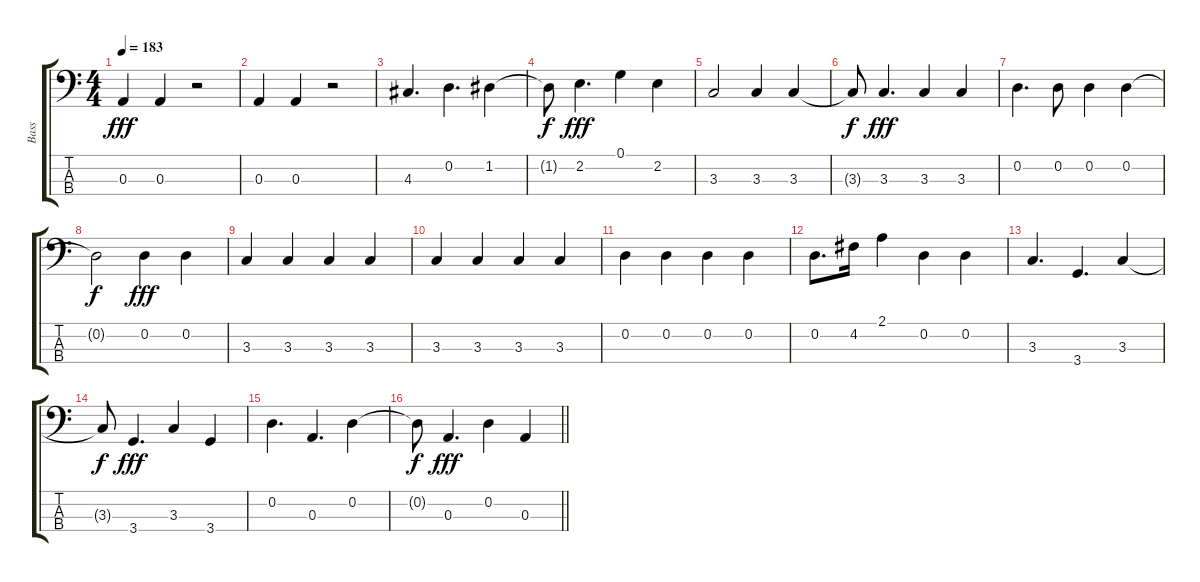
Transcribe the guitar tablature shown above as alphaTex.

\track ("Bass" "Bass") {instrument synthbass2}
\staff {score tabs}
\tuning (G2 D2 A1 E1) {hide}
\ts (4 4)
\tempo 183
\clef f4
\ks c
0.3.4{dy fff} 0.3.4 r.2 |
0.3.4 0.3.4 r.2 |
4.3.4{d} 0.2.4{d} 1.2.4 |
1.2{t}.8{dy f} 2.2.4{d dy fff} 0.1.4 2.2.4 |
3.3.2 3.3.4 3.3.4 |
3.3{t}.8{dy f} 3.3.4{d dy fff} 3.3.4 3.3.4 |
0.2.4{d} 0.2.8 0.2.4 0.2.4 |
0.2{t}.2{dy f} 0.2.4{dy fff} 0.2.4 |
3.3.4 3.3.4 3.3.4 3.3.4 |
3.3.4 3.3.4 3.3.4 3.3.4 |
0.2.4 0.2.4 0.2.4 0.2.4 |
0.2.8{d} 4.2.16 2.1.4 0.2.4 0.2.4 |
3.3.4{d} 3.4.4{d} 3.3.4 |
3.3{t}.8{dy f} 3.4.4{d dy fff} 3.3.4 3.4.4 |
0.2.4{d} 0.3.4{d} 0.2.4 |
\barLineRight lightlight
0.2{t}.8{dy f} 0.3.4{d dy fff} 0.2.4 0.3.4
